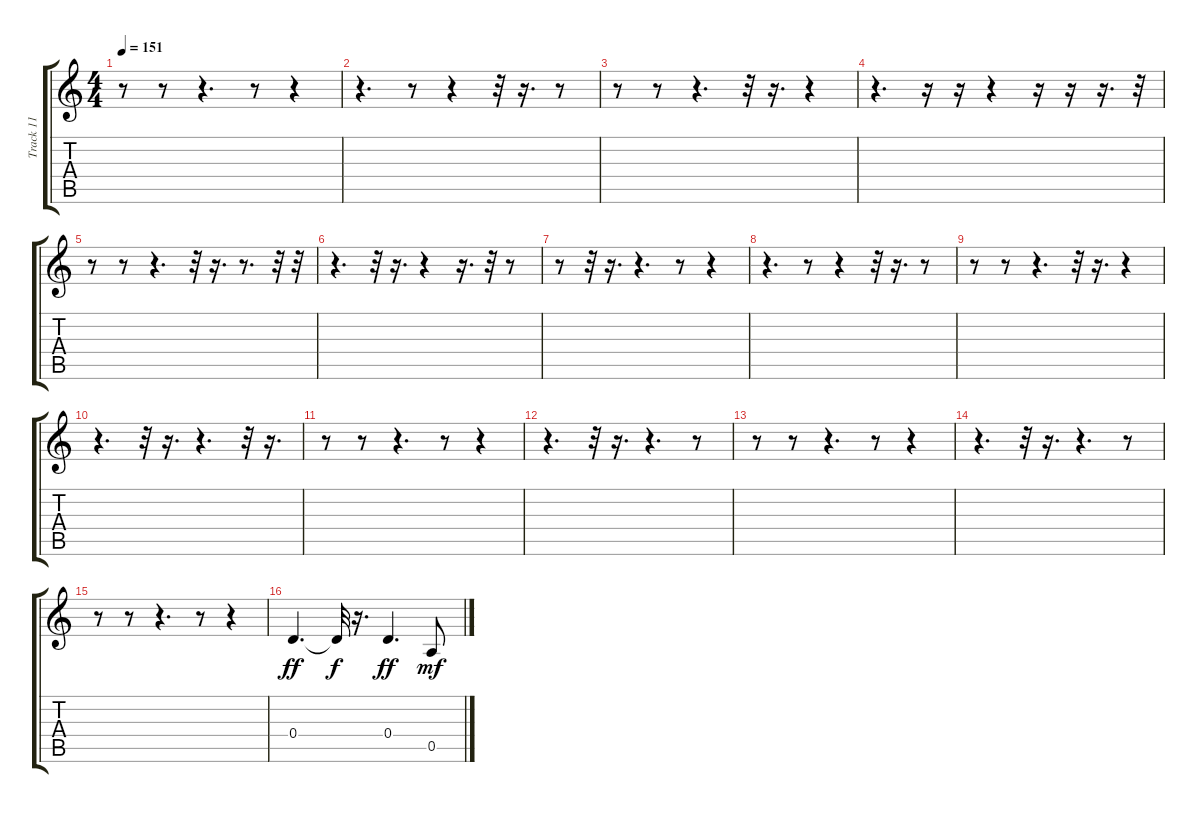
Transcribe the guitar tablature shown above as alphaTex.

\track ("Track 11" "Track 11") {instrument electricbasspick}
\staff {score tabs}
\tuning (E4 B3 G3 D3 A2 E2) {hide}
\ts (4 4)
\tempo 151
\clef g2
\ks c
r.8{dy f} r.8 r.4{d} r.8 r.4 |
r.4{d} r.8 r.4 r.32 r.16{d} r.8 |
r.8 r.8 r.4{d} r.32 r.16{d} r.4 |
r.4{d} r.16 r.16 r.4 r.16 r.16 r.16{d} r.32 |
r.8 r.8 r.4{d} r.32 r.16{d} r.8{d} r.32 r.32 |
r.4{d} r.32 r.16{d} r.4 r.16{d} r.32 r.8 |
r.8 r.32 r.16{d} r.4{d} r.8 r.4 |
r.4{d} r.8 r.4 r.32 r.16{d} r.8 |
r.8 r.8 r.4{d} r.32 r.16{d} r.4 |
r.4{d} r.32 r.16{d} r.4{d} r.32 r.16{d} |
r.8 r.8 r.4{d} r.8 r.4 |
r.4{d} r.32 r.16{d} r.4{d} r.8 |
r.8 r.8 r.4{d} r.8 r.4 |
r.4{d} r.32 r.16{d} r.4{d} r.8 |
r.8 r.8 r.4{d} r.8 r.4 |
0.4.4{d dy ff} 0.4{t}.32{dy f} r.16{d} 0.4.4{d dy ff} 0.5.8{dy mf}
